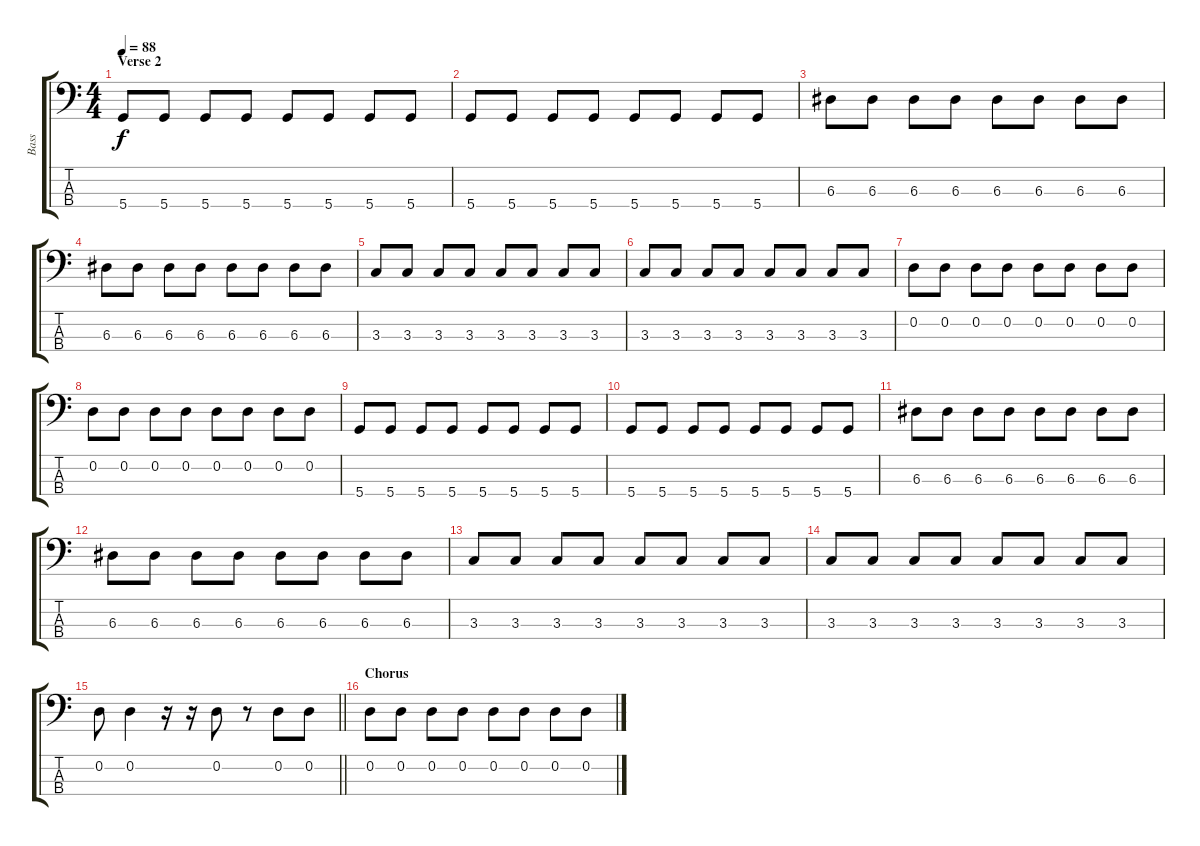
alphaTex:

\track ("Bass" "Bass") {instrument electricbassfinger}
\staff {score tabs}
\tuning (G2 D2 A1 D1) {hide}
\ts (4 4)
\section ("" "Verse 2")
\tempo 88
\clef f4
\ks c
5.4.8{dy f} 5.4.8 5.4.8 5.4.8 5.4.8 5.4.8 5.4.8 5.4.8 |
5.4.8 5.4.8 5.4.8 5.4.8 5.4.8 5.4.8 5.4.8 5.4.8 |
6.3.8 6.3.8 6.3.8 6.3.8 6.3.8 6.3.8 6.3.8 6.3.8 |
6.3.8 6.3.8 6.3.8 6.3.8 6.3.8 6.3.8 6.3.8 6.3.8 |
3.3.8 3.3.8 3.3.8 3.3.8 3.3.8 3.3.8 3.3.8 3.3.8 |
3.3.8 3.3.8 3.3.8 3.3.8 3.3.8 3.3.8 3.3.8 3.3.8 |
0.2.8 0.2.8 0.2.8 0.2.8 0.2.8 0.2.8 0.2.8 0.2.8 |
0.2.8 0.2.8 0.2.8 0.2.8 0.2.8 0.2.8 0.2.8 0.2.8 |
5.4.8 5.4.8 5.4.8 5.4.8 5.4.8 5.4.8 5.4.8 5.4.8 |
5.4.8 5.4.8 5.4.8 5.4.8 5.4.8 5.4.8 5.4.8 5.4.8 |
6.3.8 6.3.8 6.3.8 6.3.8 6.3.8 6.3.8 6.3.8 6.3.8 |
6.3.8 6.3.8 6.3.8 6.3.8 6.3.8 6.3.8 6.3.8 6.3.8 |
3.3.8 3.3.8 3.3.8 3.3.8 3.3.8 3.3.8 3.3.8 3.3.8 |
3.3.8 3.3.8 3.3.8 3.3.8 3.3.8 3.3.8 3.3.8 3.3.8 |
\barLineRight lightlight
0.2.8 0.2.4 r.16 r.16 0.2.8 r.8 0.2.8 0.2.8 |
\section ("" "Chorus")
0.2.8 0.2.8 0.2.8 0.2.8 0.2.8 0.2.8 0.2.8 0.2.8
